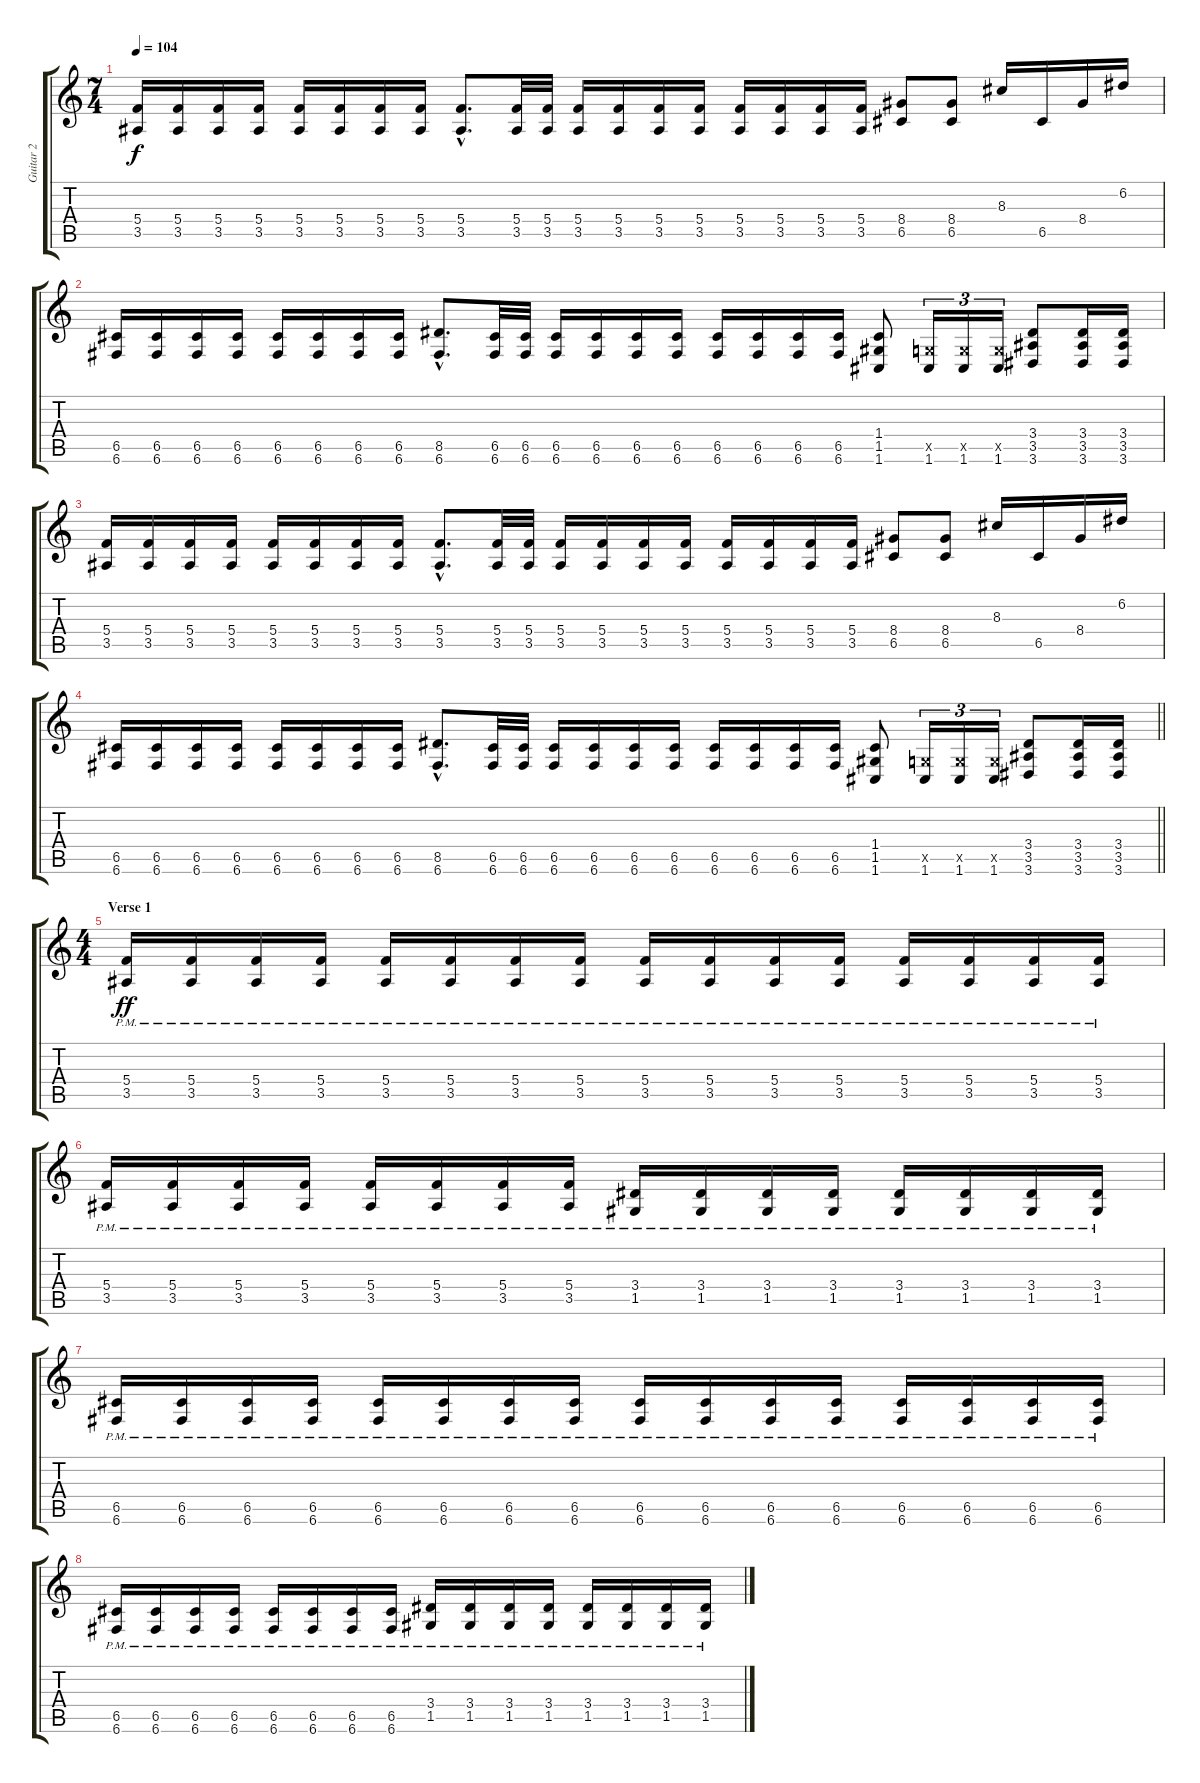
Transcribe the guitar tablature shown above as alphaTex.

\track ("Guitar 2" "Guitar 2") {instrument distortionguitar}
\staff {score tabs}
\tuning (D4 A3 F3 C3 G2 C2) {hide}
\ts (7 4)
\tempo 104
\clef g2
\ks c
(5.4 3.5).16{dy f instrument distortionguitar} (5.4 3.5).16 (5.4 3.5).16 (5.4 3.5).16 (5.4 3.5).16 (5.4 3.5).16 (5.4 3.5).16 (5.4 3.5).16 (5.4{hac} 3.5{hac}).8{d} (5.4 3.5).32 (5.4 3.5).32 (5.4 3.5).16 (5.4 3.5).16 (5.4 3.5).16 (5.4 3.5).16 (5.4 3.5).16 (5.4 3.5).16 (5.4 3.5).16 (5.4 3.5).16 (8.4 6.5).8 (8.4 6.5).8 8.3.16 6.5.16 8.4.16 6.2.16 |
(6.5 6.6).16 (6.5 6.6).16 (6.5 6.6).16 (6.5 6.6).16 (6.5 6.6).16 (6.5 6.6).16 (6.5 6.6).16 (6.5 6.6).16 (8.5{hac} 6.6{hac}).8{d} (6.5 6.6).32 (6.5 6.6).32 (6.5 6.6).16 (6.5 6.6).16 (6.5 6.6).16 (6.5 6.6).16 (6.5 6.6).16 (6.5 6.6).16 (6.5 6.6).16 (6.5 6.6).16 (1.4 1.5 1.6).8 (0.5{x} 1.6).16{tu (3 2)} (0.5{x} 1.6).16{tu (3 2)} (0.5{x} 1.6).16{tu (3 2)} (3.4 3.5 3.6).8 (3.4 3.5 3.6).16 (3.4 3.5 3.6).16 |
(5.4 3.5).16 (5.4 3.5).16 (5.4 3.5).16 (5.4 3.5).16 (5.4 3.5).16 (5.4 3.5).16 (5.4 3.5).16 (5.4 3.5).16 (5.4{hac} 3.5{hac}).8{d} (5.4 3.5).32 (5.4 3.5).32 (5.4 3.5).16 (5.4 3.5).16 (5.4 3.5).16 (5.4 3.5).16 (5.4 3.5).16 (5.4 3.5).16 (5.4 3.5).16 (5.4 3.5).16 (8.4 6.5).8 (8.4 6.5).8 8.3.16 6.5.16 8.4.16 6.2.16 |
\barLineRight lightlight
(6.5 6.6).16 (6.5 6.6).16 (6.5 6.6).16 (6.5 6.6).16 (6.5 6.6).16 (6.5 6.6).16 (6.5 6.6).16 (6.5 6.6).16 (8.5{hac} 6.6{hac}).8{d} (6.5 6.6).32 (6.5 6.6).32 (6.5 6.6).16 (6.5 6.6).16 (6.5 6.6).16 (6.5 6.6).16 (6.5 6.6).16 (6.5 6.6).16 (6.5 6.6).16 (6.5 6.6).16 (1.4 1.5 1.6).8 (0.5{x} 1.6).16{tu (3 2)} (0.5{x} 1.6).16{tu (3 2)} (0.5{x} 1.6).16{tu (3 2)} (3.4 3.5 3.6).8 (3.4 3.5 3.6).16 (3.4 3.5 3.6).16 |
\ts (4 4)
\section ("" "Verse 1")
(5.4{pm} 3.5).16{dy ff balance 8} (5.4{pm} 3.5).16 (5.4{pm} 3.5).16 (5.4{pm} 3.5).16 (5.4{pm} 3.5).16 (5.4{pm} 3.5).16 (5.4{pm} 3.5).16 (5.4{pm} 3.5).16 (5.4{pm} 3.5).16 (5.4{pm} 3.5).16 (5.4{pm} 3.5).16 (5.4{pm} 3.5).16 (5.4{pm} 3.5).16 (5.4{pm} 3.5).16 (5.4{pm} 3.5).16 (5.4{pm} 3.5).16 |
(5.4{pm} 3.5).16 (5.4{pm} 3.5).16 (5.4{pm} 3.5).16 (5.4{pm} 3.5).16 (5.4{pm} 3.5).16 (5.4{pm} 3.5).16 (5.4{pm} 3.5).16 (5.4{pm} 3.5).16 (3.4{pm} 1.5).16 (3.4{pm} 1.5).16 (3.4{pm} 1.5).16 (3.4{pm} 1.5).16 (3.4{pm} 1.5).16 (3.4{pm} 1.5).16 (3.4{pm} 1.5).16 (3.4{pm} 1.5).16 |
(6.5{pm} 6.6).16 (6.5{pm} 6.6).16 (6.5{pm} 6.6).16 (6.5{pm} 6.6).16 (6.5{pm} 6.6).16 (6.5{pm} 6.6).16 (6.5{pm} 6.6).16 (6.5{pm} 6.6).16 (6.5{pm} 6.6).16 (6.5{pm} 6.6).16 (6.5{pm} 6.6).16 (6.5{pm} 6.6).16 (6.5{pm} 6.6).16 (6.5{pm} 6.6).16 (6.5{pm} 6.6).16 (6.5{pm} 6.6).16 |
(6.5{pm} 6.6).16 (6.5{pm} 6.6).16 (6.5{pm} 6.6).16 (6.5{pm} 6.6).16 (6.5{pm} 6.6).16 (6.5{pm} 6.6).16 (6.5{pm} 6.6).16 (6.5{pm} 6.6).16 (3.4{pm} 1.5).16 (3.4{pm} 1.5).16 (3.4{pm} 1.5).16 (3.4{pm} 1.5).16 (3.4{pm} 1.5).16 (3.4{pm} 1.5).16 (3.4{pm} 1.5).16 (3.4{pm} 1.5).16
